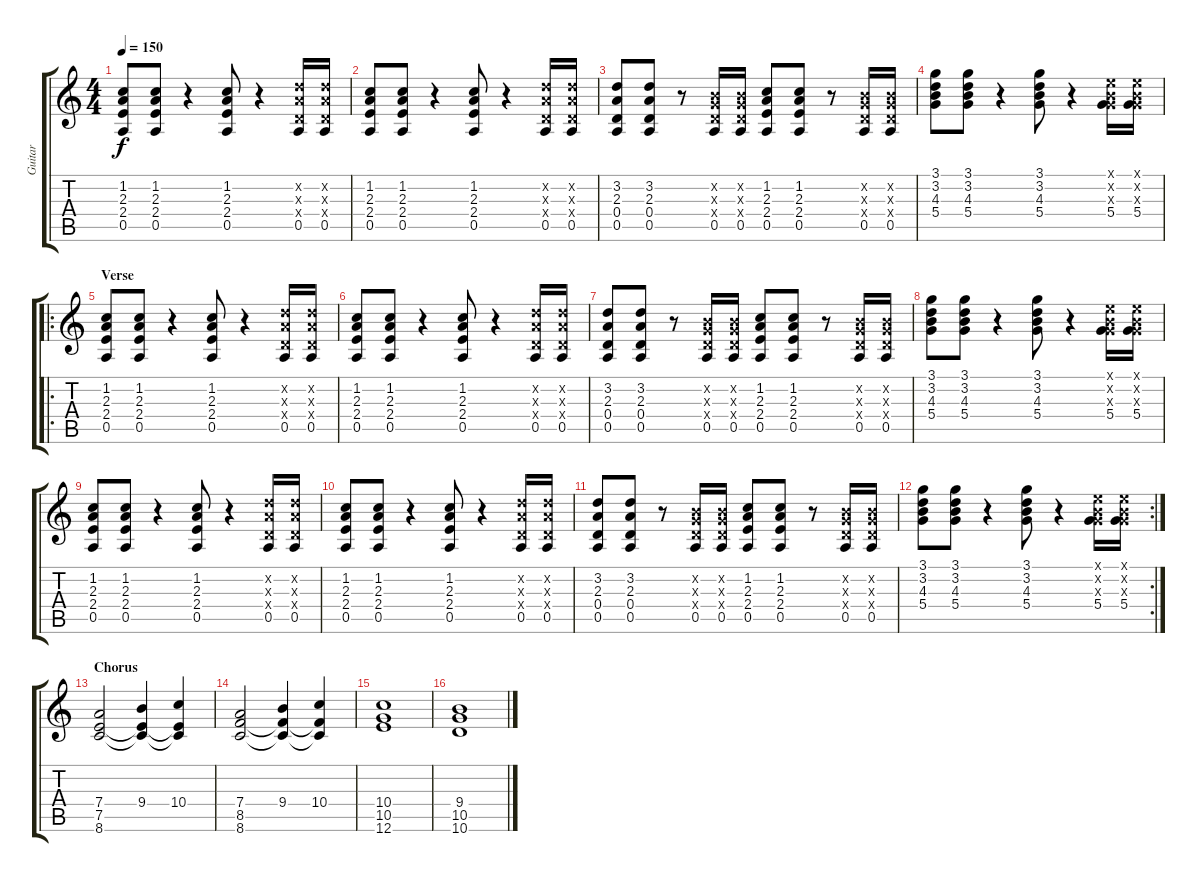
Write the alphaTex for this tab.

\track ("Guitar" "Guitar") {instrument overdrivenguitar}
\staff {score tabs}
\tuning (E4 B3 G3 D3 A2 E2) {hide}
\ts (4 4)
\tempo 150
\clef g2
\ks c
(1.2 2.3 2.4 0.5).8{dy f} (1.2 2.3 2.4 0.5).8 r.4 (1.2 2.3 2.4 0.5).8 r.4 (3.2{x} 2.3{x} 0.4{x} 0.5).16 (3.2{x} 2.3{x} 0.4{x} 0.5).16 |
(1.2 2.3 2.4 0.5).8 (1.2 2.3 2.4 0.5).8 r.4 (1.2 2.3 2.4 0.5).8 r.4 (3.2{x} 2.3{x} 0.4{x} 0.5).16 (3.2{x} 2.3{x} 0.4{x} 0.5).16 |
(3.2 2.3 0.4 0.5).8 (3.2 2.3 0.4 0.5).8 r.8 (0.2{x} 0.3{x} 0.4{x} 0.5).16 (0.2{x} 0.3{x} 0.4{x} 0.5).16 (1.2 2.3 2.4 0.5).8 (1.2 2.3 2.4 0.5).8 r.8 (0.2{x} 0.3{x} 0.4{x} 0.5).16 (0.2{x} 0.3{x} 0.4{x} 0.5).16 |
(3.1 3.2 4.3 5.4).8 (3.1 3.2 4.3 5.4).8 r.4 (3.1 3.2 4.3 5.4).8 r.4 (0.1{x} 0.2{x} 0.3{x} 5.4).16 (0.1{x} 0.2{x} 0.3{x} 5.4).16 |
\ro
\section ("" "Verse")
(1.2 2.3 2.4 0.5).8 (1.2 2.3 2.4 0.5).8 r.4 (1.2 2.3 2.4 0.5).8 r.4 (3.2{x} 2.3{x} 0.4{x} 0.5).16 (3.2{x} 2.3{x} 0.4{x} 0.5).16 |
(1.2 2.3 2.4 0.5).8 (1.2 2.3 2.4 0.5).8 r.4 (1.2 2.3 2.4 0.5).8 r.4 (3.2{x} 2.3{x} 0.4{x} 0.5).16 (3.2{x} 2.3{x} 0.4{x} 0.5).16 |
(3.2 2.3 0.4 0.5).8 (3.2 2.3 0.4 0.5).8 r.8 (0.2{x} 0.3{x} 0.4{x} 0.5).16 (0.2{x} 0.3{x} 0.4{x} 0.5).16 (1.2 2.3 2.4 0.5).8 (1.2 2.3 2.4 0.5).8 r.8 (0.2{x} 0.3{x} 0.4{x} 0.5).16 (0.2{x} 0.3{x} 0.4{x} 0.5).16 |
(3.1 3.2 4.3 5.4).8 (3.1 3.2 4.3 5.4).8 r.4 (3.1 3.2 4.3 5.4).8 r.4 (0.1{x} 0.2{x} 0.3{x} 5.4).16 (0.1{x} 0.2{x} 0.3{x} 5.4).16 |
(1.2 2.3 2.4 0.5).8 (1.2 2.3 2.4 0.5).8 r.4 (1.2 2.3 2.4 0.5).8 r.4 (3.2{x} 2.3{x} 0.4{x} 0.5).16 (3.2{x} 2.3{x} 0.4{x} 0.5).16 |
(1.2 2.3 2.4 0.5).8 (1.2 2.3 2.4 0.5).8 r.4 (1.2 2.3 2.4 0.5).8 r.4 (3.2{x} 2.3{x} 0.4{x} 0.5).16 (3.2{x} 2.3{x} 0.4{x} 0.5).16 |
(3.2 2.3 0.4 0.5).8 (3.2 2.3 0.4 0.5).8 r.8 (0.2{x} 0.3{x} 0.4{x} 0.5).16 (0.2{x} 0.3{x} 0.4{x} 0.5).16 (1.2 2.3 2.4 0.5).8 (1.2 2.3 2.4 0.5).8 r.8 (0.2{x} 0.3{x} 0.4{x} 0.5).16 (0.2{x} 0.3{x} 0.4{x} 0.5).16 |
\rc 2
(3.1 3.2 4.3 5.4).8 (3.1 3.2 4.3 5.4).8 r.4 (3.1 3.2 4.3 5.4).8 r.4 (0.1{x} 0.2{x} 0.3{x} 5.4).16 (0.1{x} 0.2{x} 0.3{x} 5.4).16 |
\section ("" "Chorus")
(7.4 7.5 8.6).2 (9.4 7.5{t} 8.6{t}).4 (10.4 7.5{t} 8.6{t}).4 |
(7.4 8.5 8.6).2 (9.4 8.5{t} 8.6{t}).4 (10.4 8.5{t} 8.6{t}).4 |
(10.4 10.5 12.6).1 |
(9.4 10.5 10.6).1
